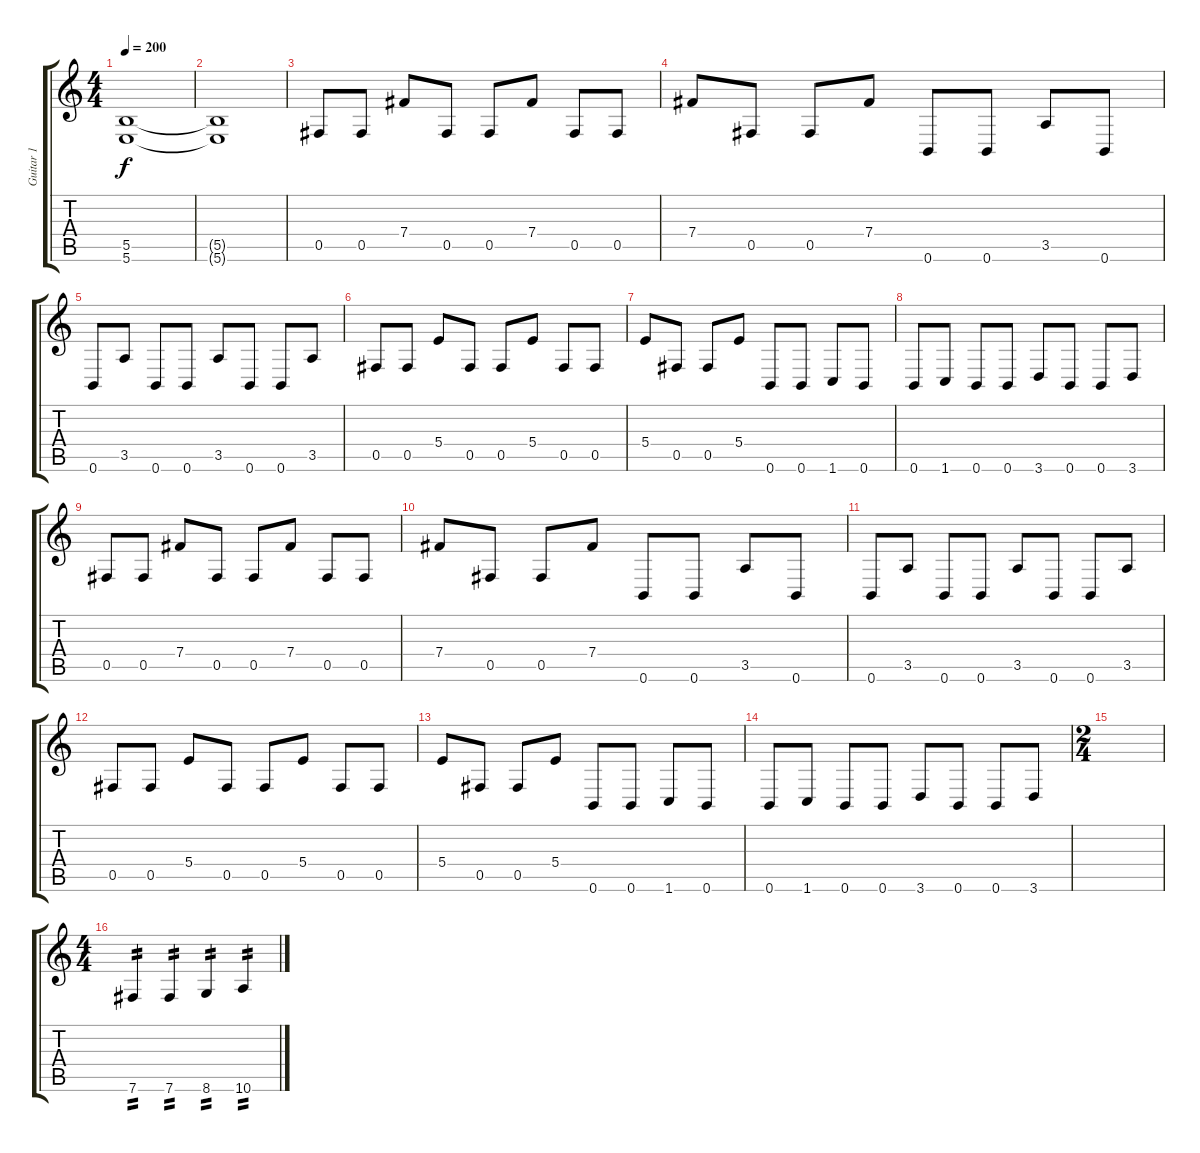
\track ("Guitar 1" "Guitar 1") {instrument distortionguitar}
\staff {score tabs}
\tuning (Db4 Ab3 E3 B2 Gb2 B1) {hide}
\ts (4 4)
\tempo 200
\clef g2
\ks c
(5.5 5.6).1{dy f} |
(5.5{t} 5.6{t}).1 |
0.5.8 0.5.8 7.4.8 0.5.8 0.5.8 7.4.8 0.5.8 0.5.8 |
7.4.8 0.5.8 0.5.8 7.4.8 0.6.8 0.6.8 3.5.8 0.6.8 |
0.6.8 3.5.8 0.6.8 0.6.8 3.5.8 0.6.8 0.6.8 3.5.8 |
0.5.8 0.5.8 5.4.8 0.5.8 0.5.8 5.4.8 0.5.8 0.5.8 |
5.4.8 0.5.8 0.5.8 5.4.8 0.6.8 0.6.8 1.6.8 0.6.8 |
0.6.8 1.6.8 0.6.8 0.6.8 3.6.8 0.6.8 0.6.8 3.6.8 |
0.5.8 0.5.8 7.4.8 0.5.8 0.5.8 7.4.8 0.5.8 0.5.8 |
7.4.8 0.5.8 0.5.8 7.4.8 0.6.8 0.6.8 3.5.8 0.6.8 |
0.6.8 3.5.8 0.6.8 0.6.8 3.5.8 0.6.8 0.6.8 3.5.8 |
0.5.8 0.5.8 5.4.8 0.5.8 0.5.8 5.4.8 0.5.8 0.5.8 |
5.4.8 0.5.8 0.5.8 5.4.8 0.6.8 0.6.8 1.6.8 0.6.8 |
0.6.8 1.6.8 0.6.8 0.6.8 3.6.8 0.6.8 0.6.8 3.6.8 |
\ts (2 4)
|
\ts (4 4)
7.6.4{tp 2} 7.6.4{tp 2} 8.6.4{tp 2} 10.6.4{tp 2}
